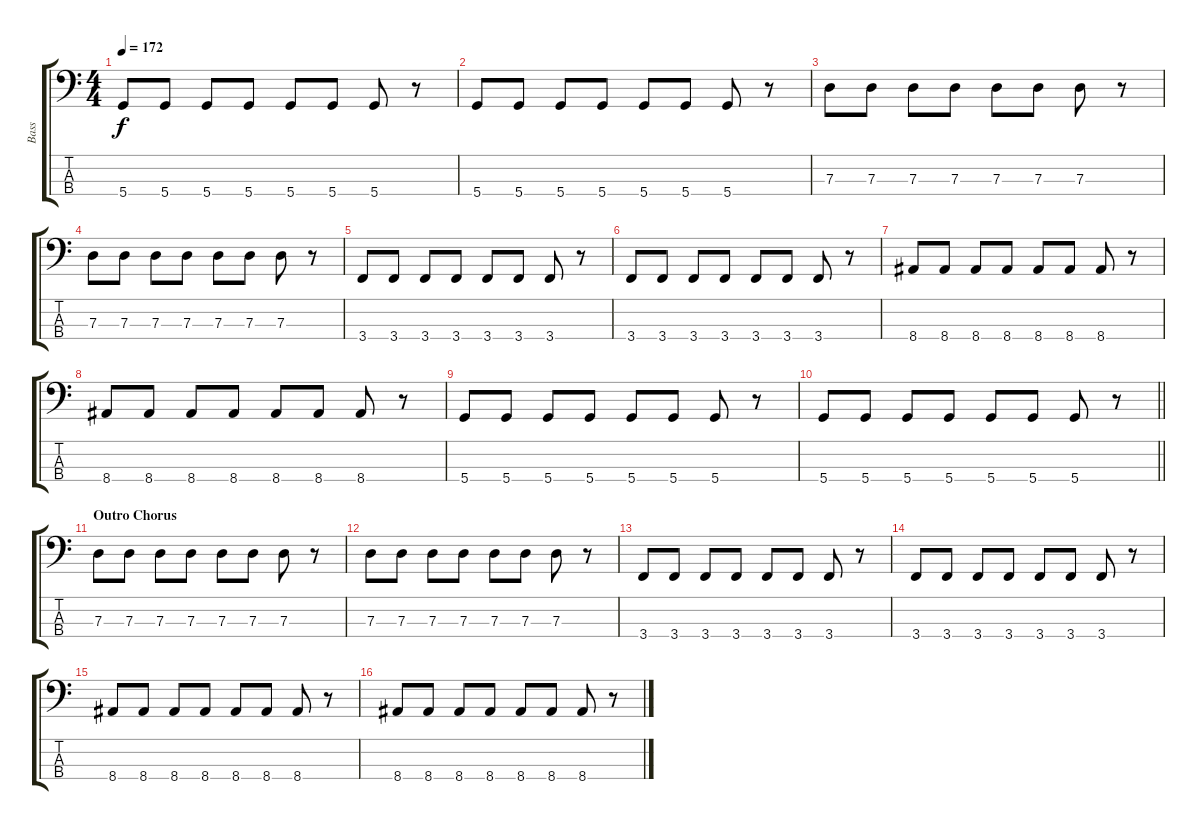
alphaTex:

\track ("Bass" "Bass") {instrument electricbassfinger}
\staff {score tabs}
\tuning (F2 C2 G1 D1) {hide}
\ts (4 4)
\tempo 172
\clef f4
\ks c
5.4.8{dy f} 5.4.8 5.4.8 5.4.8 5.4.8 5.4.8 5.4.8 r.8 |
5.4.8 5.4.8 5.4.8 5.4.8 5.4.8 5.4.8 5.4.8 r.8 |
7.3.8 7.3.8 7.3.8 7.3.8 7.3.8 7.3.8 7.3.8 r.8 |
7.3.8 7.3.8 7.3.8 7.3.8 7.3.8 7.3.8 7.3.8 r.8 |
3.4.8 3.4.8 3.4.8 3.4.8 3.4.8 3.4.8 3.4.8 r.8 |
3.4.8 3.4.8 3.4.8 3.4.8 3.4.8 3.4.8 3.4.8 r.8 |
8.4.8 8.4.8 8.4.8 8.4.8 8.4.8 8.4.8 8.4.8 r.8 |
8.4.8 8.4.8 8.4.8 8.4.8 8.4.8 8.4.8 8.4.8 r.8 |
5.4.8 5.4.8 5.4.8 5.4.8 5.4.8 5.4.8 5.4.8 r.8 |
\barLineRight lightlight
5.4.8 5.4.8 5.4.8 5.4.8 5.4.8 5.4.8 5.4.8 r.8 |
\section ("" "Outro Chorus")
7.3.8 7.3.8 7.3.8 7.3.8 7.3.8 7.3.8 7.3.8 r.8 |
7.3.8 7.3.8 7.3.8 7.3.8 7.3.8 7.3.8 7.3.8 r.8 |
3.4.8 3.4.8 3.4.8 3.4.8 3.4.8 3.4.8 3.4.8 r.8 |
3.4.8 3.4.8 3.4.8 3.4.8 3.4.8 3.4.8 3.4.8 r.8 |
8.4.8 8.4.8 8.4.8 8.4.8 8.4.8 8.4.8 8.4.8 r.8 |
8.4.8 8.4.8 8.4.8 8.4.8 8.4.8 8.4.8 8.4.8 r.8
